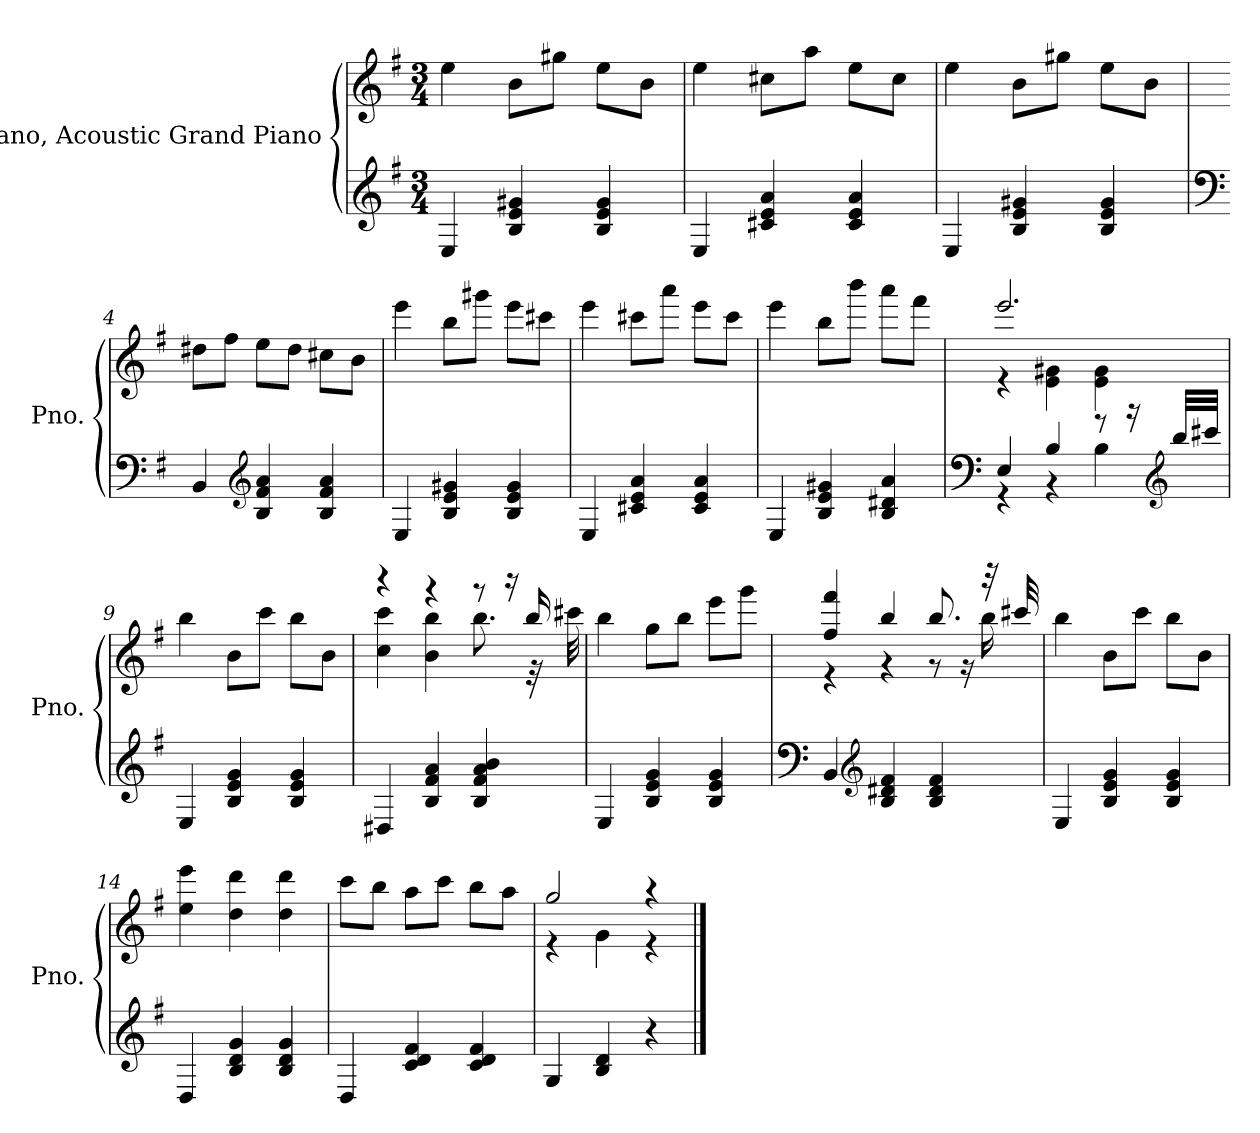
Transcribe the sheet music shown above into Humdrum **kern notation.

**kern	**kern
*part1	*part1
*staff2	*staff1
*I"Piano, Acoustic Grand Piano	*
*I'Pno.	*
*clefG2	*clefG2
*k[f#]	*k[f#]
*M3/4	*M3/4
*MM100	*MM100
=1	=1
4E/	4ee\
4B/ 4e/ 4g#X/	8b\L
.	8gg#X\J
4B/ 4e/ 4g#/	8ee\L
.	8b\J
=2	=2
4E/	4ee\
4c#X/ 4e/ 4a/	8cc#X\L
.	8aa\J
4c#/ 4e/ 4a/	8ee\L
.	8cc#\J
=3	=3
4E/	4ee\
4B/ 4e/ 4g#X/	8b\L
.	8gg#X\J
4B/ 4e/ 4g#/	8ee\L
.	8b\J
=4	=4
*clefF4	*
4BB/	8dd#X\L
.	8ff#\J
*clefG2	*
4B/ 4f#/ 4a/	8ee\L
.	8dd#\J
4B/ 4f#/ 4a/	8cc#X\L
.	8b\J
=5	=5
4E/	4eee\
4B/ 4e/ 4g#X/	8bb\L
.	8ggg#X\J
4B/ 4e/ 4g#/	8eee\L
.	8ccc#X\J
!!LO:LB:g=z
=6	=6
4E/	4eee\
4c#X/ 4e/ 4a/	8ccc#X\L
.	8aaa\J
4c#/ 4e/ 4a/	8eee\L
.	8ccc#\J
=7	=7
4E/	4eee\
4B/ 4e/ 4g#X/	8bb\L
.	8bbb\J
4B/ 4d#X/ 4a/	8aaa\L
.	8fff#\J
=8	=8
*clefF4	*
*^	*^
4E/	4r	2.eee/	4r
4B/	4r	.	4e\ 4g#X\
8r	4B\	.	4e\ 4g#\
16r	.	.	.
*clefG2	*	*	*
32bb/LLL	.	.	.
32ccc#X/JJJ	.	.	.
*v	*v	*	*
*	*v	*v
=9	=9
4E/	4bb\
4B/ 4e/ 4g/	8b\L
.	8ccc\J
4B/ 4e/ 4g/	8bb\L
.	8b\J
=10	=10
*	*^
4D#X/	4r	4cc\ 4ccc\
4B/ 4f#/ 4a/	4r	4b\ 4bb\
4B/ 4f#/ 4a/ 4b/	8r	8.bb\
.	16r	.
.	16bb/	32r
.	.	32ccc#X\
*	*v	*v
!!LO:LB:g=z
=11	=11
4E/	4bb\
4B/ 4e/ 4g/	8gg\L
.	8bb\J
4B/ 4e/ 4g/	8eee\L
.	8ggg\J
=12	=12
*clefF4	*
*	*^
4BB/	4ff#/ 4fff#/	4r
*clefG2	*	*
4B/ 4d#X/ 4f#/	4bb/	4r
4B/ 4d#/ 4f#/	8.bb/	8r
.	.	16r
.	32r	16bb\
.	32ccc#X/	.
*	*v	*v
=13	=13
4E/	4bb\
4B/ 4e/ 4g/	8b\L
.	8ccc\J
4B/ 4e/ 4g/	8bb\L
.	8b\J
=14	=14
4D/	4ee\ 4eee\
4B/ 4d/ 4g/	4dd\ 4ddd\
4B/ 4d/ 4g/	4dd\ 4ddd\
=15	=15
4D/	8ccc\L
.	8bb\J
4c/ 4d/ 4f#/	8aa\L
.	8ccc\J
4c/ 4d/ 4f#/	8bb\L
.	8aa\J
=16	=16
*	*^
4G/	2gg/	4r
4B/ 4d/	.	4g\
4r	4r	4r
*	*v	*v
==	==
*-	*-
